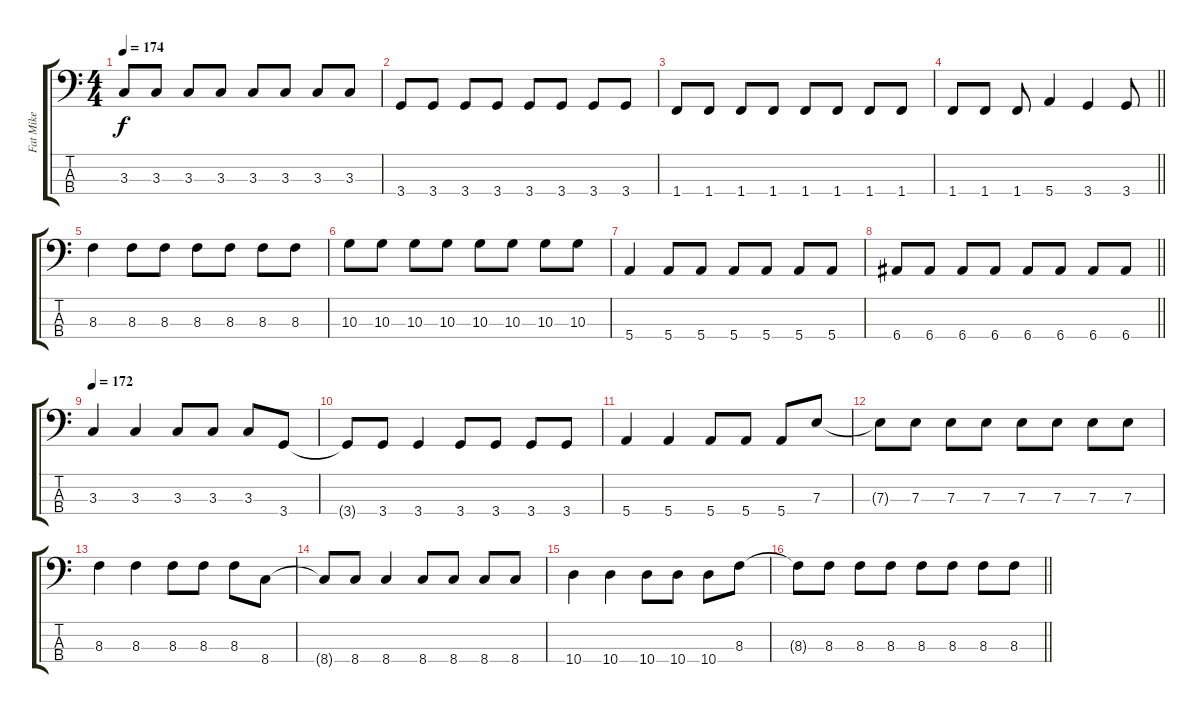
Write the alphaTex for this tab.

\track ("Fat Mike" "Fat Mike") {instrument electricbasspick}
\staff {score tabs}
\tuning (G2 D2 A1 E1) {hide}
\ts (4 4)
\tempo 174
\clef f4
\ks c
3.3.8{dy f} 3.3.8 3.3.8 3.3.8 3.3.8 3.3.8 3.3.8 3.3.8 |
3.4.8 3.4.8 3.4.8 3.4.8 3.4.8 3.4.8 3.4.8 3.4.8 |
1.4.8 1.4.8 1.4.8 1.4.8 1.4.8 1.4.8 1.4.8 1.4.8 |
\barLineRight lightlight
1.4.8 1.4.8 1.4.8 5.4.4 3.4.4 3.4.8 |
\section ("" "")
8.3.4 8.3.8 8.3.8 8.3.8 8.3.8 8.3.8 8.3.8 |
10.3.8 10.3.8 10.3.8 10.3.8 10.3.8 10.3.8 10.3.8 10.3.8 |
5.4.4 5.4.8 5.4.8 5.4.8 5.4.8 5.4.8 5.4.8 |
\barLineRight lightlight
6.4.8 6.4.8 6.4.8 6.4.8 6.4.8 6.4.8 6.4.8 6.4.8 |
\section ("" "")
\tempo 172
3.3.4 3.3.4 3.3.8 3.3.8 3.3.8 3.4.8 |
3.4{t}.8 3.4.8 3.4.4 3.4.8 3.4.8 3.4.8 3.4.8 |
5.4.4 5.4.4 5.4.8 5.4.8 5.4.8 7.3.8 |
7.3{t}.8 7.3.8 7.3.8 7.3.8 7.3.8 7.3.8 7.3.8 7.3.8 |
8.3.4 8.3.4 8.3.8 8.3.8 8.3.8 8.4.8 |
8.4{t}.8 8.4.8 8.4.4 8.4.8 8.4.8 8.4.8 8.4.8 |
10.4.4 10.4.4 10.4.8 10.4.8 10.4.8 8.3.8 |
\barLineRight lightlight
8.3{t}.8 8.3.8 8.3.8 8.3.8 8.3.8 8.3.8 8.3.8 8.3{ss}.8
